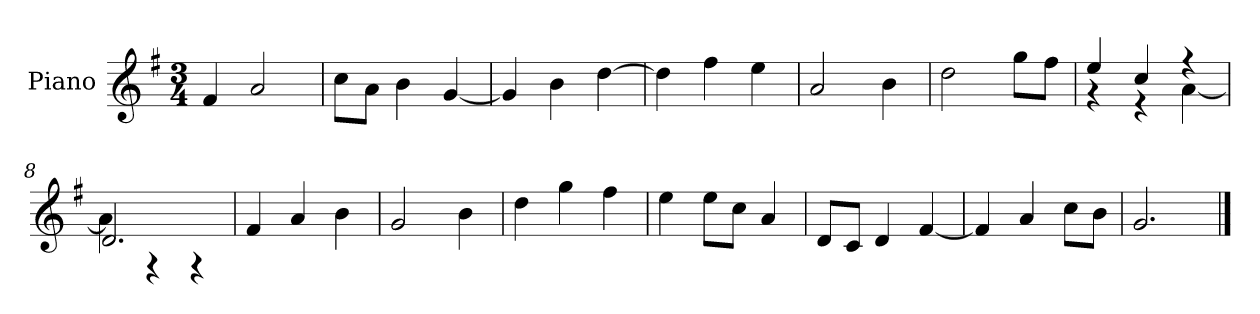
**kern
*part1
*staff1
*I"Piano
*I'P-no
*clefG2
*k[f#]
*M3/4
*MM177
=1
4f#/
2a/
=2
8cc\L
8a\J
4b\
[4g/
=3
4g/]
4b\
[4dd\
=4
4dd\]
4ff#\
4ee\
=5
2a/
4b\
=6
2dd\
8gg\L
8ff#\J
=7
*^
4ee/	4r
4cc/	4r
4r	[4a\
=8	=8
2.d/	4a\]
.	4r
.	4r
*v	*v
=9
4f#/
4a/
4b\
=10
2g/
4b\
=11
4dd\
4gg\
4ff#\
!!LO:LB:g=z
=12
4ee\
8ee\L
8cc\J
4a/
=13
8d/L
8c/J
4d/
[4f#/
=14
4f#/]
4a/
8cc\L
8b\J
=15
2.g/
==
*-
